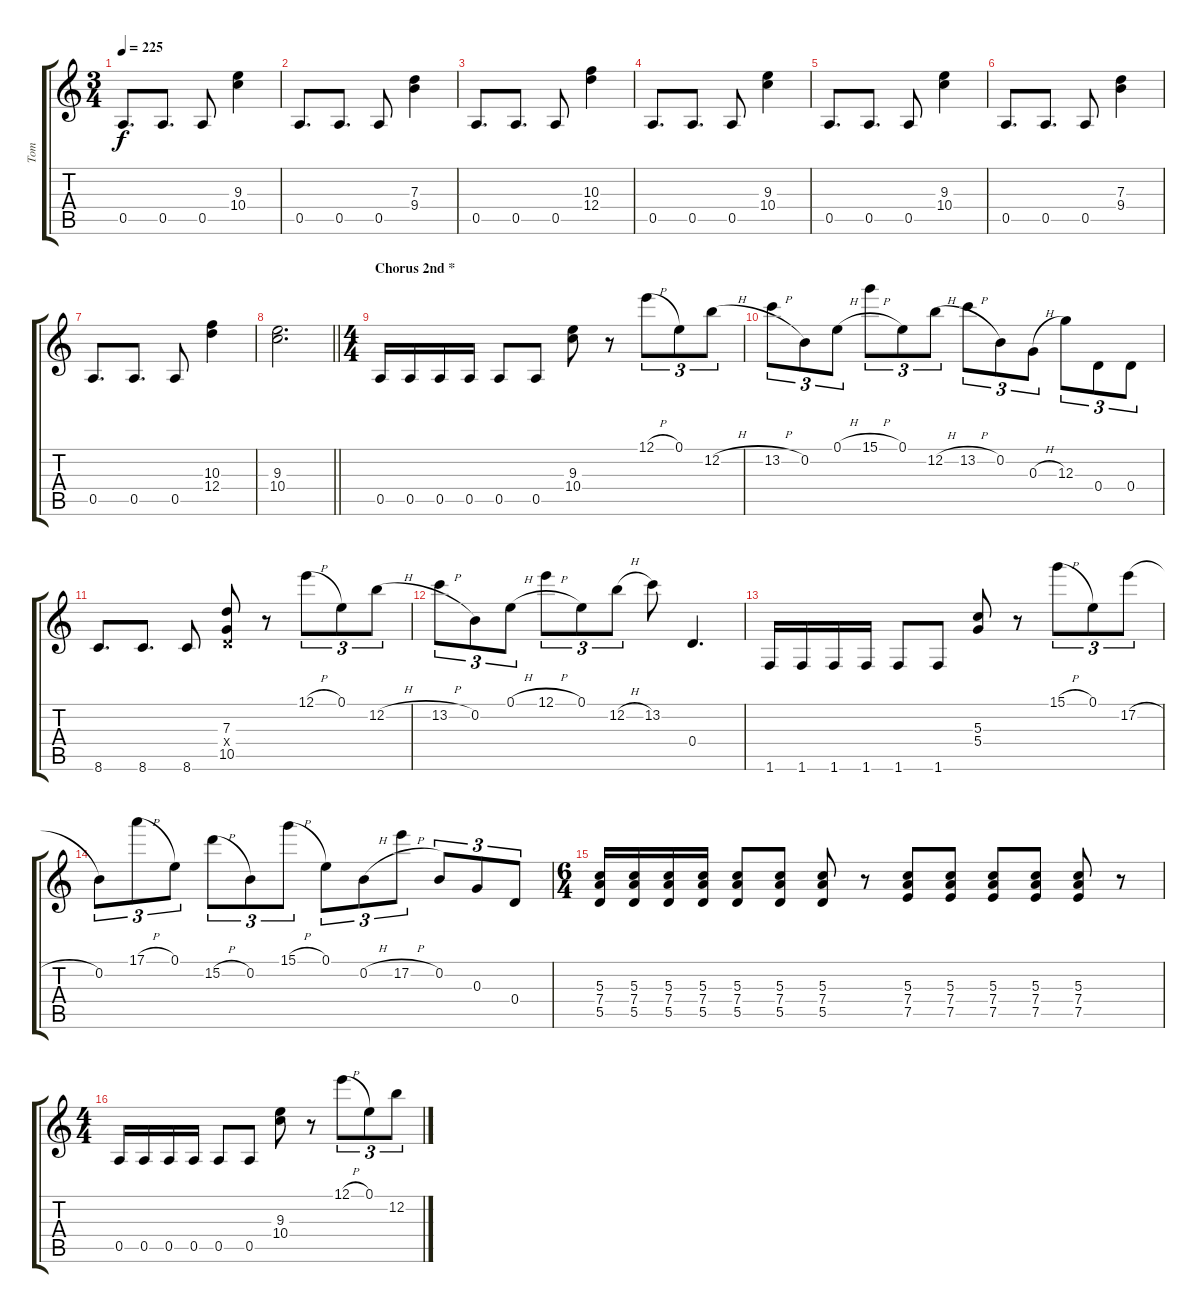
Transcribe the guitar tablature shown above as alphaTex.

\track ("Tom" "Tom") {instrument distortionguitar}
\staff {score tabs}
\tuning (E4 B3 G3 D3 A2 E2) {hide}
\ts (3 4)
\tempo 225
\clef g2
\ks c
0.5.8{d dy f} 0.5.8{d} 0.5.8 (9.3 10.4).4 |
0.5.8{d} 0.5.8{d} 0.5.8 (7.3 9.4).4 |
0.5.8{d} 0.5.8{d} 0.5.8 (10.3 12.4).4 |
0.5.8{d} 0.5.8{d} 0.5.8 (9.3 10.4).4 |
0.5.8{d} 0.5.8{d} 0.5.8 (9.3 10.4).4 |
0.5.8{d} 0.5.8{d} 0.5.8 (7.3 9.4).4 |
0.5.8{d} 0.5.8{d} 0.5.8 (10.3 12.4).4 |
\barLineRight lightlight
(9.3 10.4).2{d} |
\ts (4 4)
\section ("" "Chorus 2nd *")
0.5.16 0.5.16 0.5.16 0.5.16 0.5.8 0.5.8 (9.3 10.4).8 r.8 12.1{h}.8{tu (3 2)} 0.1.8{tu (3 2)} 12.2{h}.8{tu (3 2)} |
13.2{h}.8{tu (3 2)} 0.2.8{tu (3 2)} 0.1{h}.8{tu (3 2)} 15.1{h}.8{tu (3 2)} 0.1.8{tu (3 2)} 12.2{h}.8{tu (3 2)} 13.2{h}.8{tu (3 2)} 0.2.8{tu (3 2)} 0.3{h}.8{tu (3 2)} 12.3.8{tu (3 2)} 0.4.8{tu (3 2)} 0.4.8{tu (3 2)} |
8.6.8{d} 8.6.8{d} 8.6.8 (7.3 0.4{x} 10.5).8 r.8 12.1{h}.8{tu (3 2)} 0.1.8{tu (3 2)} 12.2{h}.8{tu (3 2)} |
13.2{h}.8{tu (3 2)} 0.2.8{tu (3 2)} 0.1{h}.8{tu (3 2)} 12.1{h}.8{tu (3 2)} 0.1.8{tu (3 2)} 12.2{h}.8{tu (3 2)} 13.2.8 0.4.4{d} |
1.6.16 1.6.16 1.6.16 1.6.16 1.6.8 1.6.8 (5.3 5.4).8 r.8 15.1{h}.8{tu (3 2)} 0.1.8{tu (3 2)} 17.2{h}.8{tu (3 2)} |
0.2.8{tu (3 2)} 17.1{h}.8{tu (3 2)} 0.1.8{tu (3 2)} 15.2{h}.8{tu (3 2)} 0.2.8{tu (3 2)} 15.1{h}.8{tu (3 2)} 0.1.8{tu (3 2)} 0.2{h}.8{tu (3 2)} 17.2{h}.8{tu (3 2)} 0.2.8{tu (3 2)} 0.3.8{tu (3 2)} 0.4.8{tu (3 2)} |
\ts (6 4)
(5.3 7.4 5.5).16 (5.3 7.4 5.5).16 (5.3 7.4 5.5).16 (5.3 7.4 5.5).16 (5.3 7.4 5.5).8 (5.3 7.4 5.5).8 (5.3 7.4 5.5).8 r.8 (5.3 7.4 7.5).8 (5.3 7.4 7.5).8 (5.3 7.4 7.5).8 (5.3 7.4 7.5).8 (5.3 7.4 7.5).8 r.8 |
\ts (4 4)
0.5.16 0.5.16 0.5.16 0.5.16 0.5.8 0.5.8 (9.3 10.4).8 r.8 12.1{h}.8{tu (3 2)} 0.1.8{tu (3 2)} 12.2{h}.8{tu (3 2)}
